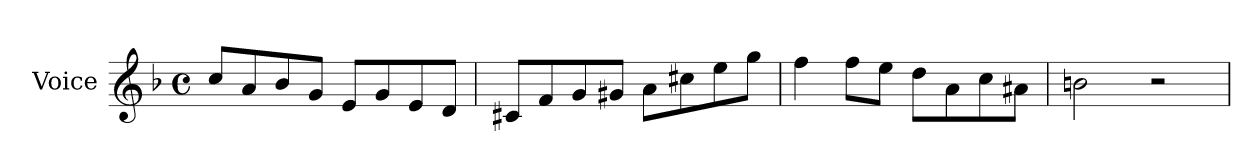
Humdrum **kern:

**kern
*part1
*staff1
*I"Voice
*I'Voice
*clefG2
*k[b-]
*M4/4
*met(c)
=1
8cc/L
8a/
8b-/
8g/J
8e/L
8g/
8e/
8d/J
=2
8c#X/L
8f/
8g/
8g#X/J
8a\L
8cc#X\
8ee\
8gg\J
=3
4ff\
8ff\L
8ee\J
8dd\L
8a\
8cc\
8a#X\J
=4
2bn\
2rcc
=
*-
